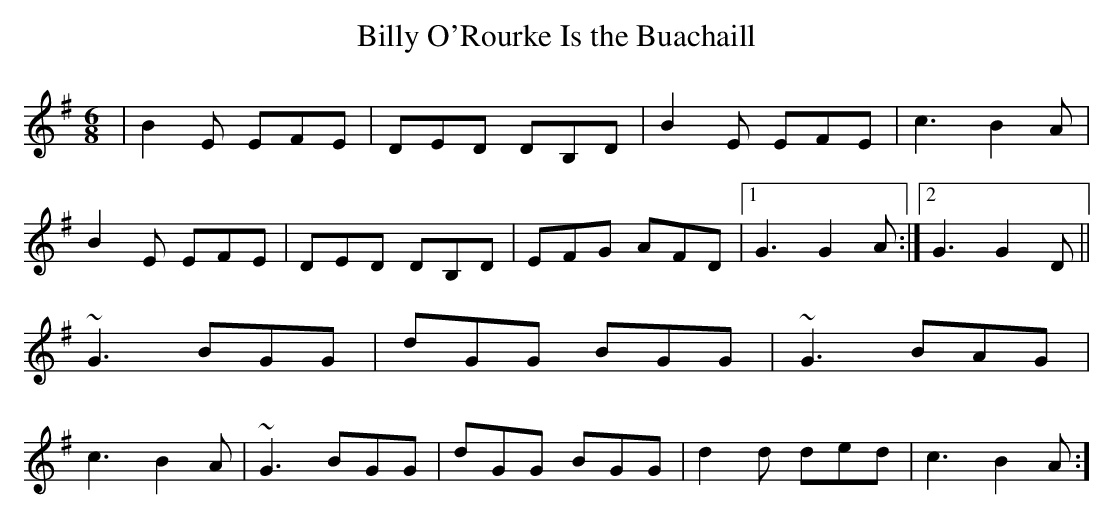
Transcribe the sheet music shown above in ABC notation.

X:1
T:Billy O'Rourke Is the Buachaill
M:6/8
K:EMin
|B2E EFE|DED DB,D|B2E EFE|c3 B2A|B2E EFE|DED DB,D|EFG AFD|1G3 G2A:|2G3 G2D||\
~G3 BGG|dGG BGG|~G3 BAG|c3 B2A|~G3 BGG|dGG BGG|d2d ded|c3 B2A:]
